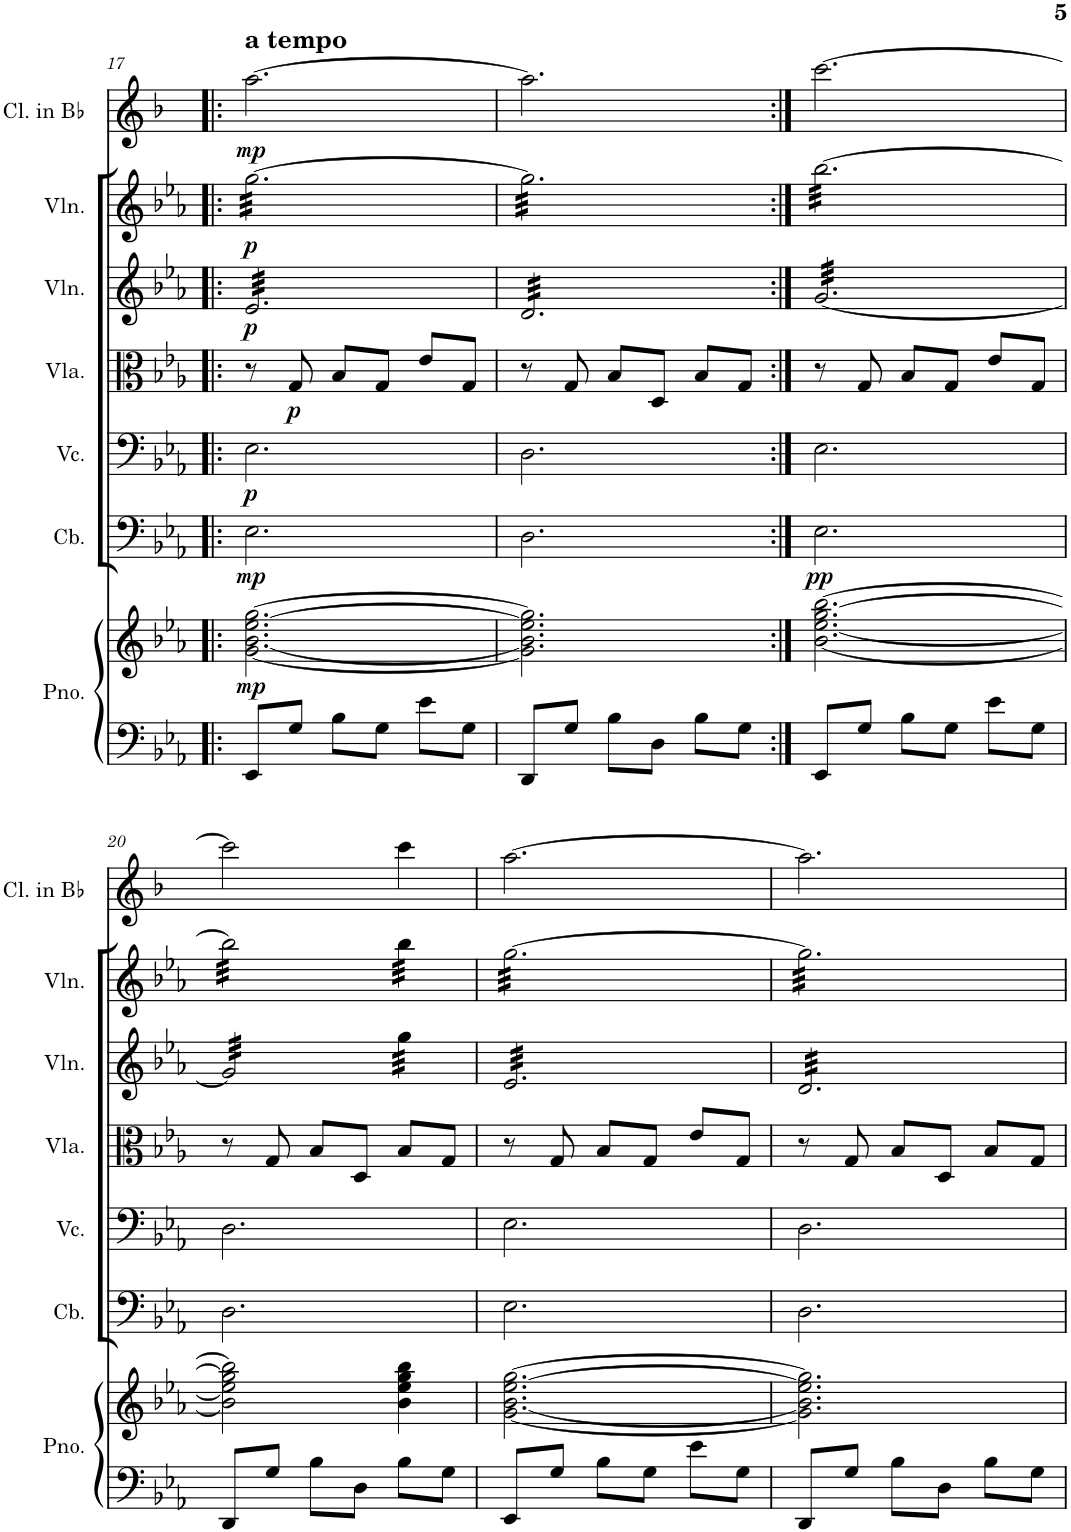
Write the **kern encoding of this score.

**kern	**kern	**dynam	**kern	**dynam	**kern	**dynam	**kern	**dynam	**kern	**dynam	**kern	**dynam	**kern	**dynam	**kern	**kern
*part9	*part9	*part9	*part8	*part8	*part7	*part7	*part6	*part6	*part5	*part5	*part4	*part4	*part3	*part3	*part2	*part1
*staff10	*staff9	*staff9/10	*staff8	*staff8	*staff7	*staff7	*staff6	*staff6	*staff5	*staff5	*staff4	*staff4	*staff3	*staff3	*staff2	*staff1
*I"Piano	*	*	*I"Contrabbasso	*	*I"Violoncello	*	*I"Viola	*	*I"Violino II	*	*I"Violino I	*	*I"Clarinetto	*	*I"Oboe	*I"Flauto
*I'Pno.	*	*	*I'Cb.	*	*I'Vc.	*	*I'Vla.	*	*I'Vln.	*	*I'Vln.	*	*	*	*I'Ob.	*I'Fl.
!!LO:PB:g=z
*clefF4	*clefG2	*	*clefF4	*	*clefF4	*	*clefC3	*	*clefG2	*	*clefG2	*	*clefG2	*	*clefG2	*clefG2
*	*	*	*Trd7c12	*	*	*	*	*	*	*	*	*	*Trd1c2	*	*	*
*k[b-e-a-]	*k[b-e-a-]	*	*k[b-e-a-]	*	*k[b-e-a-]	*	*k[b-e-a-]	*	*k[b-e-a-]	*	*k[b-e-a-]	*	*k[b-]	*	*k[b-e-a-]	*k[b-e-a-]
*M3/4	*M3/4	*	*M3/4	*	*M3/4	*	*M3/4	*	*M3/4	*	*M3/4	*	*M3/4	*	*M3/4	*M3/4
=17!|:	=17!|:	=17!|:	=17!|:	=17!|:	=17!|:	=17!|:	=17!|:	=17!|:	=17!|:	=17!|:	=17!|:	=17!|:	=17!|:	=17!|:	=17!|:	=17!|:
!	!	!	!	!	!	!	!	!	!	!	!	!	!	!	!	!LO:TX:a:B:t=a tempo
!	!	!LO:DY:b	!	!LO:DY:b	!	!LO:DY:b	!	!	!	!LO:DY:b	!	!LO:DY:b	!	!LO:DY:b	!	!
*	*	*	*	*	*	*	*	*	*tremolo	*	*	*	*	*	*	*
*	*	*	*	*	*	*	*	*	*	*	*tremolo	*	*	*	*	*
8EE-^/L	[2.g\ [2.b-\ [2.ee-\ [2.gg\	mp	2.E-\	mp	2.E-\	p	8r	.	32e-/LLL	p	[32gg\LLL	p	[2.aa\	mp	2.r	2.r
.	.	.	.	.	.	.	.	.	32e-/	.	32gg\	.	.	.	.	.
.	.	.	.	.	.	.	.	.	32e-/	.	32gg\	.	.	.	.	.
.	.	.	.	.	.	.	.	.	32e-/	.	32gg\	.	.	.	.	.
!	!	!	!	!	!	!	!	!LO:DY:b	!	!	!	!	!	!	!	!
8G/J	.	.	.	.	.	.	8G/	p	32e-/	.	32gg\	.	.	.	.	.
.	.	.	.	.	.	.	.	.	32e-/	.	32gg\	.	.	.	.	.
.	.	.	.	.	.	.	.	.	32e-/	.	32gg\	.	.	.	.	.
.	.	.	.	.	.	.	.	.	32e-/	.	32gg\	.	.	.	.	.
8B-\L	.	.	.	.	.	.	8B-/L	.	32e-/	.	32gg\	.	.	.	.	.
.	.	.	.	.	.	.	.	.	32e-/	.	32gg\	.	.	.	.	.
.	.	.	.	.	.	.	.	.	32e-/	.	32gg\	.	.	.	.	.
.	.	.	.	.	.	.	.	.	32e-/	.	32gg\	.	.	.	.	.
8G\J	.	.	.	.	.	.	8G/J	.	32e-/	.	32gg\	.	.	.	.	.
.	.	.	.	.	.	.	.	.	32e-/	.	32gg\	.	.	.	.	.
.	.	.	.	.	.	.	.	.	32e-/	.	32gg\	.	.	.	.	.
.	.	.	.	.	.	.	.	.	32e-/	.	32gg\	.	.	.	.	.
8e-\L	.	.	.	.	.	.	8e-/L	.	32e-/	.	32gg\	.	.	.	.	.
.	.	.	.	.	.	.	.	.	32e-/	.	32gg\	.	.	.	.	.
.	.	.	.	.	.	.	.	.	32e-/	.	32gg\	.	.	.	.	.
.	.	.	.	.	.	.	.	.	32e-/	.	32gg\	.	.	.	.	.
8G\J	.	.	.	.	.	.	8G/J	.	32e-/	.	32gg\	.	.	.	.	.
.	.	.	.	.	.	.	.	.	32e-/	.	32gg\	.	.	.	.	.
.	.	.	.	.	.	.	.	.	32e-/	.	32gg\	.	.	.	.	.
.	.	.	.	.	.	.	.	.	32e-/JJJ	.	32gg\JJJ	.	.	.	.	.
=18	=18	=18	=18	=18	=18	=18	=18	=18	=18	=18	=18	=18	=18	=18	=18	=18
8DD^/L	2.g\] 2.b-\] 2.ee-\] 2.gg\]	.	2.D\	.	2.D\	.	8r	.	32d/LLL	.	32gg\]LLL	.	2.aa\]	.	2.r	2.r
.	.	.	.	.	.	.	.	.	32d/	.	32gg\	.	.	.	.	.
.	.	.	.	.	.	.	.	.	32d/	.	32gg\	.	.	.	.	.
.	.	.	.	.	.	.	.	.	32d/	.	32gg\	.	.	.	.	.
8G/J	.	.	.	.	.	.	8G/	.	32d/	.	32gg\	.	.	.	.	.
.	.	.	.	.	.	.	.	.	32d/	.	32gg\	.	.	.	.	.
.	.	.	.	.	.	.	.	.	32d/	.	32gg\	.	.	.	.	.
.	.	.	.	.	.	.	.	.	32d/	.	32gg\	.	.	.	.	.
8B-\L	.	.	.	.	.	.	8B-/L	.	32d/	.	32gg\	.	.	.	.	.
.	.	.	.	.	.	.	.	.	32d/	.	32gg\	.	.	.	.	.
.	.	.	.	.	.	.	.	.	32d/	.	32gg\	.	.	.	.	.
.	.	.	.	.	.	.	.	.	32d/	.	32gg\	.	.	.	.	.
8D\J	.	.	.	.	.	.	8D/J	.	32d/	.	32gg\	.	.	.	.	.
.	.	.	.	.	.	.	.	.	32d/	.	32gg\	.	.	.	.	.
.	.	.	.	.	.	.	.	.	32d/	.	32gg\	.	.	.	.	.
.	.	.	.	.	.	.	.	.	32d/	.	32gg\	.	.	.	.	.
8B-\L	.	.	.	.	.	.	8B-/L	.	32d/	.	32gg\	.	.	.	.	.
.	.	.	.	.	.	.	.	.	32d/	.	32gg\	.	.	.	.	.
.	.	.	.	.	.	.	.	.	32d/	.	32gg\	.	.	.	.	.
.	.	.	.	.	.	.	.	.	32d/	.	32gg\	.	.	.	.	.
8G\J	.	.	.	.	.	.	8G/J	.	32d/	.	32gg\	.	.	.	.	.
.	.	.	.	.	.	.	.	.	32d/	.	32gg\	.	.	.	.	.
.	.	.	.	.	.	.	.	.	32d/	.	32gg\	.	.	.	.	.
.	.	.	.	.	.	.	.	.	32d/JJJ	.	32gg\JJJ	.	.	.	.	.
=19:|!	=19:|!	=19:|!	=19:|!	=19:|!	=19:|!	=19:|!	=19:|!	=19:|!	=19:|!	=19:|!	=19:|!	=19:|!	=19:|!	=19:|!	=19:|!	=19:|!
!	!	!	!	!LO:DY:b	!	!	!	!	!	!	!	!	!	!	!	!
8EE-^/L	[2.b-\ [2.ee-\ [2.gg\ [2.bb-\	.	2.E-\	pp	2.E-\	.	8r	.	[32g/LLL	.	[32bb-\LLL	.	[2.ccc\	.	2.r	2.r
.	.	.	.	.	.	.	.	.	32g/	.	32bb-\	.	.	.	.	.
.	.	.	.	.	.	.	.	.	32g/	.	32bb-\	.	.	.	.	.
.	.	.	.	.	.	.	.	.	32g/	.	32bb-\	.	.	.	.	.
8G/J	.	.	.	.	.	.	8G/	.	32g/	.	32bb-\	.	.	.	.	.
.	.	.	.	.	.	.	.	.	32g/	.	32bb-\	.	.	.	.	.
.	.	.	.	.	.	.	.	.	32g/	.	32bb-\	.	.	.	.	.
.	.	.	.	.	.	.	.	.	32g/	.	32bb-\	.	.	.	.	.
8B-\L	.	.	.	.	.	.	8B-/L	.	32g/	.	32bb-\	.	.	.	.	.
.	.	.	.	.	.	.	.	.	32g/	.	32bb-\	.	.	.	.	.
.	.	.	.	.	.	.	.	.	32g/	.	32bb-\	.	.	.	.	.
.	.	.	.	.	.	.	.	.	32g/	.	32bb-\	.	.	.	.	.
8G\J	.	.	.	.	.	.	8G/J	.	32g/	.	32bb-\	.	.	.	.	.
.	.	.	.	.	.	.	.	.	32g/	.	32bb-\	.	.	.	.	.
.	.	.	.	.	.	.	.	.	32g/	.	32bb-\	.	.	.	.	.
.	.	.	.	.	.	.	.	.	32g/	.	32bb-\	.	.	.	.	.
8e-\L	.	.	.	.	.	.	8e-/L	.	32g/	.	32bb-\	.	.	.	.	.
.	.	.	.	.	.	.	.	.	32g/	.	32bb-\	.	.	.	.	.
.	.	.	.	.	.	.	.	.	32g/	.	32bb-\	.	.	.	.	.
.	.	.	.	.	.	.	.	.	32g/	.	32bb-\	.	.	.	.	.
8G\J	.	.	.	.	.	.	8G/J	.	32g/	.	32bb-\	.	.	.	.	.
.	.	.	.	.	.	.	.	.	32g/	.	32bb-\	.	.	.	.	.
.	.	.	.	.	.	.	.	.	32g/	.	32bb-\	.	.	.	.	.
.	.	.	.	.	.	.	.	.	32g/JJJ	.	32bb-\JJJ	.	.	.	.	.
!!LO:LB:g=z
=20	=20	=20	=20	=20	=20	=20	=20	=20	=20	=20	=20	=20	=20	=20	=20	=20
8DD^/L	2b-\] 2ee-\] 2gg\] 2bb-\]	.	2.D\	.	2.D\	.	8r	.	32g/]LLL	.	32bb-\]LLL	.	2ccc\]	.	2.r	2.r
.	.	.	.	.	.	.	.	.	32g/	.	32bb-\	.	.	.	.	.
.	.	.	.	.	.	.	.	.	32g/	.	32bb-\	.	.	.	.	.
.	.	.	.	.	.	.	.	.	32g/	.	32bb-\	.	.	.	.	.
8G/J	.	.	.	.	.	.	8G/	.	32g/	.	32bb-\	.	.	.	.	.
.	.	.	.	.	.	.	.	.	32g/	.	32bb-\	.	.	.	.	.
.	.	.	.	.	.	.	.	.	32g/	.	32bb-\	.	.	.	.	.
.	.	.	.	.	.	.	.	.	32g/	.	32bb-\	.	.	.	.	.
8B-\L	.	.	.	.	.	.	8B-/L	.	32g/	.	32bb-\	.	.	.	.	.
.	.	.	.	.	.	.	.	.	32g/	.	32bb-\	.	.	.	.	.
.	.	.	.	.	.	.	.	.	32g/	.	32bb-\	.	.	.	.	.
.	.	.	.	.	.	.	.	.	32g/	.	32bb-\	.	.	.	.	.
8D\J	.	.	.	.	.	.	8D/J	.	32g/	.	32bb-\	.	.	.	.	.
.	.	.	.	.	.	.	.	.	32g/	.	32bb-\	.	.	.	.	.
.	.	.	.	.	.	.	.	.	32g/	.	32bb-\	.	.	.	.	.
.	.	.	.	.	.	.	.	.	32g/JJJ	.	32bb-\JJJ	.	.	.	.	.
8B-\L	4b-\^^ 4ee-\^^ 4gg\^^ 4bb-\^^	.	.	.	.	.	8B-/L	.	32gg'\LLL	.	32bb-'\LLL	.	4ccc\	.	.	.
.	.	.	.	.	.	.	.	.	32gg'\	.	32bb-'\	.	.	.	.	.
.	.	.	.	.	.	.	.	.	32gg'\	.	32bb-'\	.	.	.	.	.
.	.	.	.	.	.	.	.	.	32gg'\	.	32bb-'\	.	.	.	.	.
8G\J	.	.	.	.	.	.	8G/J	.	32gg'\	.	32bb-'\	.	.	.	.	.
.	.	.	.	.	.	.	.	.	32gg'\	.	32bb-'\	.	.	.	.	.
.	.	.	.	.	.	.	.	.	32gg'\	.	32bb-'\	.	.	.	.	.
.	.	.	.	.	.	.	.	.	32gg'\JJJ	.	32bb-'\JJJ	.	.	.	.	.
=21	=21	=21	=21	=21	=21	=21	=21	=21	=21	=21	=21	=21	=21	=21	=21	=21
8EE-^/L	[2.g\ [2.b-\ [2.ee-\ [2.gg\	.	2.E-\	.	2.E-\	.	8r	.	32e-/LLL	.	[32gg\LLL	.	[2.aa\	.	2.r	2.r
.	.	.	.	.	.	.	.	.	32e-/	.	32gg\	.	.	.	.	.
.	.	.	.	.	.	.	.	.	32e-/	.	32gg\	.	.	.	.	.
.	.	.	.	.	.	.	.	.	32e-/	.	32gg\	.	.	.	.	.
8G/J	.	.	.	.	.	.	8G/	.	32e-/	.	32gg\	.	.	.	.	.
.	.	.	.	.	.	.	.	.	32e-/	.	32gg\	.	.	.	.	.
.	.	.	.	.	.	.	.	.	32e-/	.	32gg\	.	.	.	.	.
.	.	.	.	.	.	.	.	.	32e-/	.	32gg\	.	.	.	.	.
8B-\L	.	.	.	.	.	.	8B-/L	.	32e-/	.	32gg\	.	.	.	.	.
.	.	.	.	.	.	.	.	.	32e-/	.	32gg\	.	.	.	.	.
.	.	.	.	.	.	.	.	.	32e-/	.	32gg\	.	.	.	.	.
.	.	.	.	.	.	.	.	.	32e-/	.	32gg\	.	.	.	.	.
8G\J	.	.	.	.	.	.	8G/J	.	32e-/	.	32gg\	.	.	.	.	.
.	.	.	.	.	.	.	.	.	32e-/	.	32gg\	.	.	.	.	.
.	.	.	.	.	.	.	.	.	32e-/	.	32gg\	.	.	.	.	.
.	.	.	.	.	.	.	.	.	32e-/	.	32gg\	.	.	.	.	.
8e-\L	.	.	.	.	.	.	8e-/L	.	32e-/	.	32gg\	.	.	.	.	.
.	.	.	.	.	.	.	.	.	32e-/	.	32gg\	.	.	.	.	.
.	.	.	.	.	.	.	.	.	32e-/	.	32gg\	.	.	.	.	.
.	.	.	.	.	.	.	.	.	32e-/	.	32gg\	.	.	.	.	.
8G\J	.	.	.	.	.	.	8G/J	.	32e-/	.	32gg\	.	.	.	.	.
.	.	.	.	.	.	.	.	.	32e-/	.	32gg\	.	.	.	.	.
.	.	.	.	.	.	.	.	.	32e-/	.	32gg\	.	.	.	.	.
.	.	.	.	.	.	.	.	.	32e-/JJJ	.	32gg\JJJ	.	.	.	.	.
=22	=22	=22	=22	=22	=22	=22	=22	=22	=22	=22	=22	=22	=22	=22	=22	=22
8DD^/L	2.g\] 2.b-\] 2.ee-\] 2.gg\]	.	2.D\	.	2.D\	.	8r	.	32d/LLL	.	32gg\]LLL	.	2.aa\]	.	2.r	2.r
.	.	.	.	.	.	.	.	.	32d/	.	32gg\	.	.	.	.	.
.	.	.	.	.	.	.	.	.	32d/	.	32gg\	.	.	.	.	.
.	.	.	.	.	.	.	.	.	32d/	.	32gg\	.	.	.	.	.
8G/J	.	.	.	.	.	.	8G/	.	32d/	.	32gg\	.	.	.	.	.
.	.	.	.	.	.	.	.	.	32d/	.	32gg\	.	.	.	.	.
.	.	.	.	.	.	.	.	.	32d/	.	32gg\	.	.	.	.	.
.	.	.	.	.	.	.	.	.	32d/	.	32gg\	.	.	.	.	.
8B-\L	.	.	.	.	.	.	8B-/L	.	32d/	.	32gg\	.	.	.	.	.
.	.	.	.	.	.	.	.	.	32d/	.	32gg\	.	.	.	.	.
.	.	.	.	.	.	.	.	.	32d/	.	32gg\	.	.	.	.	.
.	.	.	.	.	.	.	.	.	32d/	.	32gg\	.	.	.	.	.
8D\J	.	.	.	.	.	.	8D/J	.	32d/	.	32gg\	.	.	.	.	.
.	.	.	.	.	.	.	.	.	32d/	.	32gg\	.	.	.	.	.
.	.	.	.	.	.	.	.	.	32d/	.	32gg\	.	.	.	.	.
.	.	.	.	.	.	.	.	.	32d/	.	32gg\	.	.	.	.	.
8B-\L	.	.	.	.	.	.	8B-/L	.	32d/	.	32gg\	.	.	.	.	.
.	.	.	.	.	.	.	.	.	32d/	.	32gg\	.	.	.	.	.
.	.	.	.	.	.	.	.	.	32d/	.	32gg\	.	.	.	.	.
.	.	.	.	.	.	.	.	.	32d/	.	32gg\	.	.	.	.	.
8G\J	.	.	.	.	.	.	8G/J	.	32d/	.	32gg\	.	.	.	.	.
.	.	.	.	.	.	.	.	.	32d/	.	32gg\	.	.	.	.	.
.	.	.	.	.	.	.	.	.	32d/	.	32gg\	.	.	.	.	.
.	.	.	.	.	.	.	.	.	32d/JJJ	.	32gg\JJJ	.	.	.	.	.
*	*	*	*	*	*	*	*	*	*	*	*Xtremolo	*	*	*	*	*
*	*	*	*	*	*	*	*	*	*Xtremolo	*	*	*	*	*	*	*
=	=	=	=	=	=	=	=	=	=	=	=	=	=	=	=	=
*-	*-	*-	*-	*-	*-	*-	*-	*-	*-	*-	*-	*-	*-	*-	*-	*-
